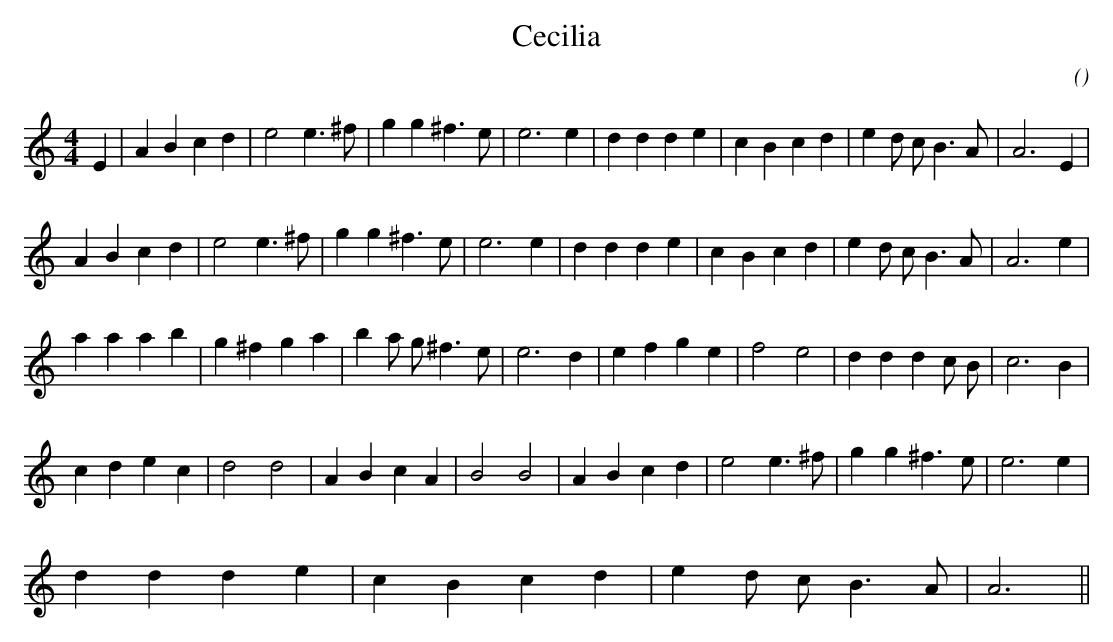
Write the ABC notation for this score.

X:1
T: Cecilia
C:
O:
M:4/4
K:Am
K:Am
M:4/4
L:1/16
E4 |A4 B4 c4 d4 |e8 e6 ^f2 |g4 g4 ^f6 e2 |e12 e4 |d4 d4 d4 e4 |c4 B4 c4 d4 |e4 d2 c2 B6 A2 |A12 E4 |
A4 B4 c4 d4 |e8 e6 ^f2 |g4 g4 ^f6 e2 |e12 e4 |d4 d4 d4 e4 |c4 B4 c4 d4 |e4 d2 c2 B6 A2 |A12 e4 |
a4 a4 a4 b4 |g4 ^f4 g4 a4 |b4 a2 g2 ^f6 e2 |e12 d4 |e4 f4 g4 e4 |f8 e8 |d4 d4 d4 c2 B2 |c12 B4 |
c4 d4 e4 c4 |d8 d8 |A4 B4 c4 A4 |B8 B8 |A4 B4 c4 d4 |e8 e6 ^f2 |g4 g4 ^f6 e2 |e12 e4 |
d4 d4 d4 e4 |c4 B4 c4 d4 |e4 d2 c2 B6 A2 |A12 ||
